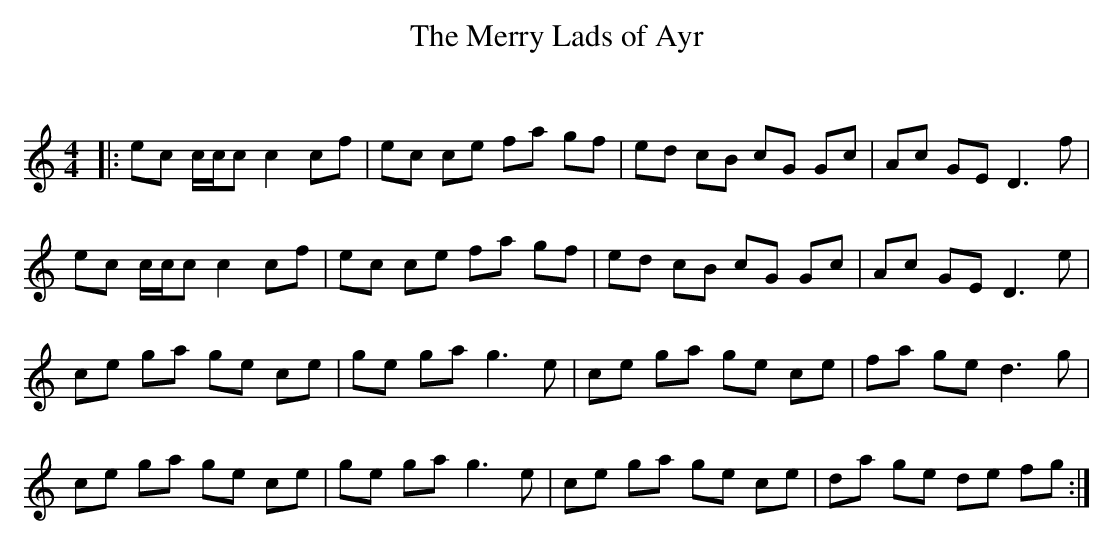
X:1
T: The Merry Lads of Ayr
C:
Q: 232
K:C
M:4/4
L:1/8
|:ec c1/2c1/2c c2 cf|ec ce fa gf|ed cB cG Gc|Ac GE D3f|
ec c1/2c1/2c c2 cf|ec ce fa gf|ed cB cG Gc|Ac GE D3e|
ce ga ge ce|ge ga g3e|ce ga ge ce|fa ge d3g|
ce ga ge ce|ge ga g3e|ce ga ge ce|da ge de fg:|
